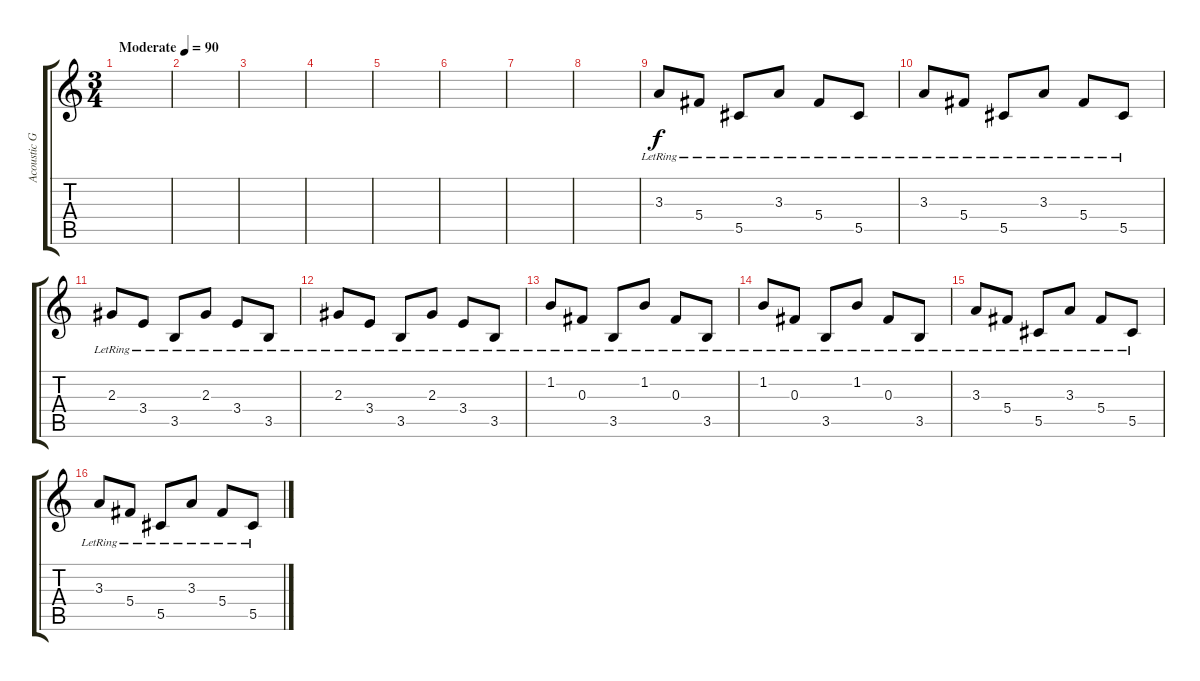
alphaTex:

\track ("Acoustic Guitar 1" "Acoustic G") {instrument acousticguitarsteel}
\staff {score tabs}
\tuning (Eb4 Bb3 Gb3 Db3 Ab2 Eb2) {hide}
\ts (3 4)
\tempo (90 "Moderate")
\clef g2
\ks c
|
|
|
|
|
|
|
|
3.3{lr}.8 5.4{lr}.8 5.5{lr}.8 3.3{lr}.8 5.4{lr}.8 5.5{lr}.8 |
3.3{lr}.8 5.4{lr}.8 5.5{lr}.8 3.3{lr}.8 5.4{lr}.8 5.5{lr}.8 |
2.3{lr}.8 3.4{lr}.8 3.5{lr}.8 2.3{lr}.8 3.4{lr}.8 3.5{lr}.8 |
2.3{lr}.8 3.4{lr}.8 3.5{lr}.8 2.3{lr}.8 3.4{lr}.8 3.5{lr}.8 |
1.2{lr}.8 0.3{lr}.8 3.5{lr}.8 1.2{lr}.8 0.3{lr}.8 3.5{lr}.8 |
1.2{lr}.8 0.3{lr}.8 3.5{lr}.8 1.2{lr}.8 0.3{lr}.8 3.5{lr}.8 |
3.3{lr}.8 5.4{lr}.8 5.5{lr}.8 3.3{lr}.8 5.4{lr}.8 5.5{lr}.8 |
3.3{lr}.8 5.4{lr}.8 5.5{lr}.8 3.3{lr}.8 5.4{lr}.8 5.5{lr}.8
